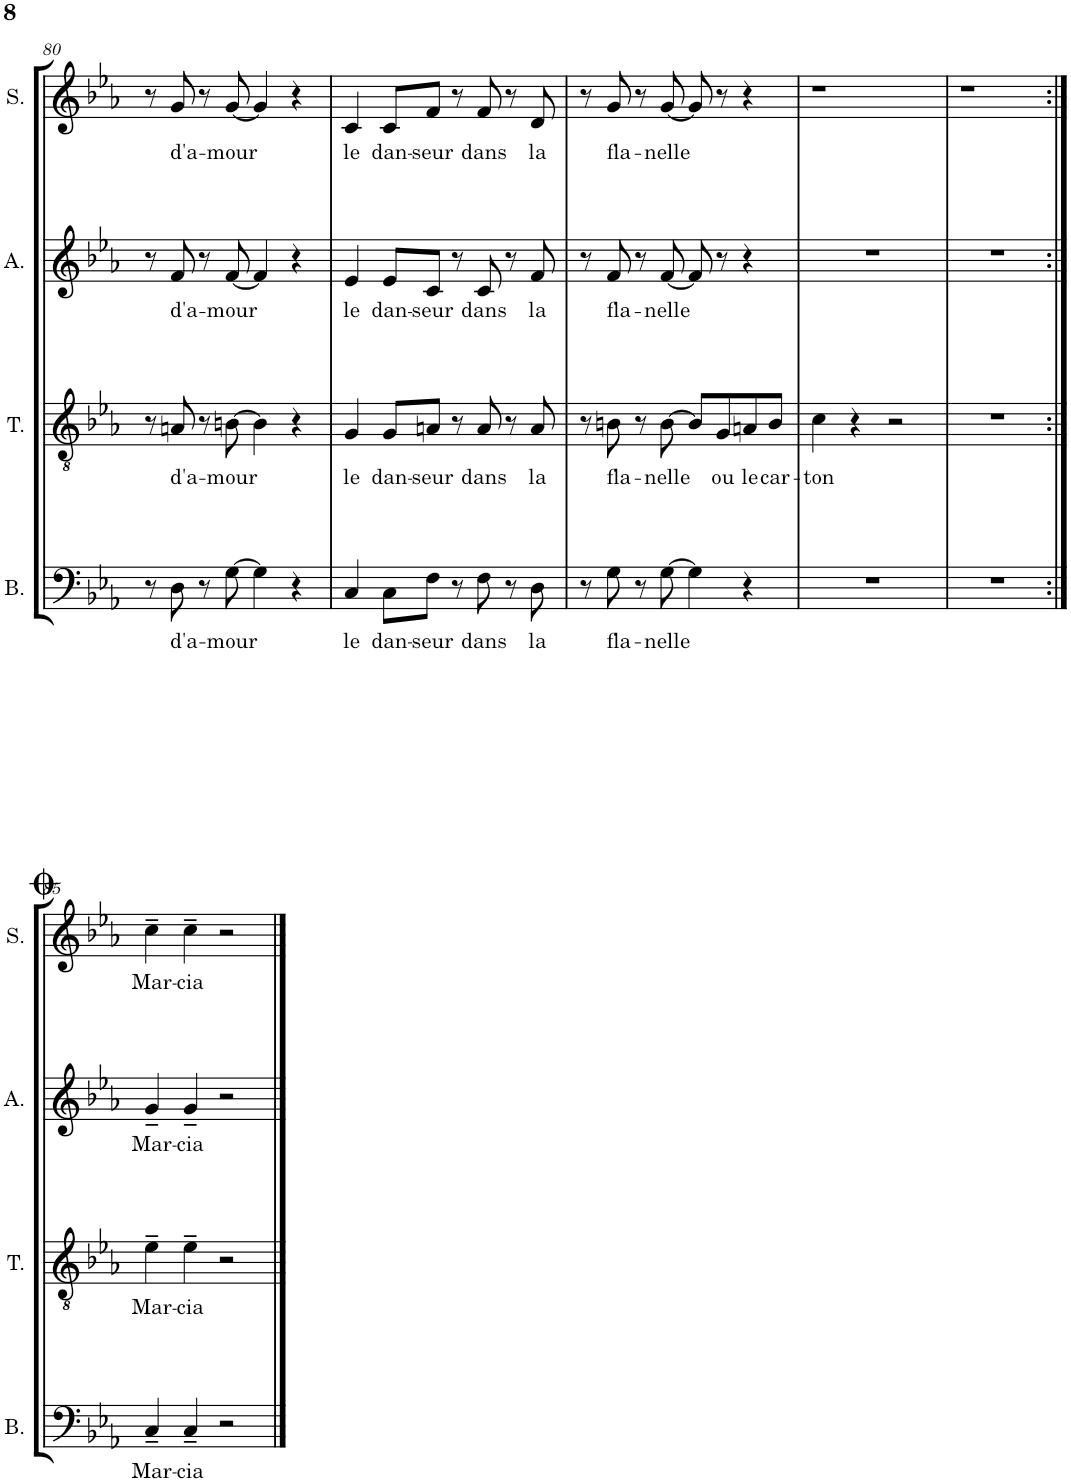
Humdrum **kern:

**kern	**text	**kern	**text	**kern	**text	**kern	**text
*part4	*part4	*part3	*part3	*part2	*part2	*part1	*part1
*staff4	*staff4	*staff3	*staff3	*staff2	*staff2	*staff1	*staff1
*I"Basse	*	*I"Ténor	*	*I"Alto	*	*I"Soprano	*
*I'B.	*	*I'T.	*	*I'A.	*	*I'S.	*
!!LO:PB:g=z
*clefF4	*	*clefGv2	*	*clefG2	*	*clefG2	*
*k[b-e-a-]	*	*k[b-e-a-]	*	*k[b-e-a-]	*	*k[b-e-a-]	*
*M4/4	*	*M4/4	*	*M4/4	*	*M4/4	*
=80	=80	=80	=80	=80	=80	=80	=80
8r	.	8r	.	8r	.	8r	.
!	!LO:LY:b	!	!LO:LY:b	!	!LO:LY:b	!	!LO:LY:b
8D\	d'a-	8An/	d'a-	8f/	d'a-	8g/	d'a-
8r	.	8r	.	8r	.	8r	.
!	!LO:LY:b	!	!LO:LY:b	!	!LO:LY:b	!	!LO:LY:b
[8G\	-mour	[8Bn\	-mour	[8f/	-mour	[8g/	-mour
4G\]	.	4B\]	.	4f/]	.	4g/]	.
4r	.	4r	.	4r	.	4r	.
=81	=81	=81	=81	=81	=81	=81	=81
!	!LO:LY:b	!	!LO:LY:b	!	!LO:LY:b	!	!LO:LY:b
4C/	le	4G/	le	4e-/	le	4c/	le
!	!LO:LY:b	!	!LO:LY:b	!	!LO:LY:b	!	!LO:LY:b
8C\L	dan-	8G/L	dan-	8e-/L	dan-	8c/L	dan-
!	!LO:LY:b	!	!LO:LY:b	!	!LO:LY:b	!	!LO:LY:b
8F\J	-seur	8An/J	-seur	8c/J	-seur	8f/J	-seur
8r	.	8r	.	8r	.	8r	.
!	!LO:LY:b	!	!LO:LY:b	!	!LO:LY:b	!	!LO:LY:b
8F\	dans	8A/	dans	8c/	dans	8f/	dans
8r	.	8r	.	8r	.	8r	.
!	!LO:LY:b	!	!LO:LY:b	!	!LO:LY:b	!	!LO:LY:b
8D\	la	8A/	la	8f/	la	8d/	la
=82	=82	=82	=82	=82	=82	=82	=82
8r	.	8r	.	8r	.	8r	.
!	!LO:LY:b	!	!LO:LY:b	!	!LO:LY:b	!	!LO:LY:b
8G\	fla-	8Bn\	fla-	8f/	fla-	8g/	fla-
8r	.	8r	.	8r	.	8r	.
!	!LO:LY:b	!	!LO:LY:b	!	!LO:LY:b	!	!LO:LY:b
[8G\	-nelle	[8B\	-nelle	[8f/	-nelle	[8g/	-nelle
4G\]	.	8B/L]	.	8f/]	.	8g/]	.
!	!	!	!LO:LY:b	!	!	!	!
.	.	8G/	ou	8r	.	8r	.
!	!	!	!LO:LY:b	!	!	!	!
4r	.	8An/	le	4r	.	4r	.
!	!	!	!LO:LY:b	!	!	!	!
.	.	8B/J	car-	.	.	.	.
=83	=83	=83	=83	=83	=83	=83	=83
!	!	!	!LO:LY:b	!	!	!	!
1r	.	4c\	-ton	1r	.	1r	.
.	.	4r	.	.	.	.	.
.	.	2r	.	.	.	.	.
=84	=84	=84	=84	=84	=84	=84	=84
1r	.	1r	.	1r	.	1r	.
!!LO:LB:g=z
=85:|!	=85:|!	=85:|!	=85:|!	=85:|!	=85:|!	=85:|!	=85:|!
!	!LO:LY:b	!	!LO:LY:b	!	!LO:LY:b	!	!LO:LY:b
4C~/	Mar-	4e-~\	Mar-	4g~/	Mar-	4cc~\	Mar-
!	!LO:LY:b	!	!LO:LY:b	!	!LO:LY:b	!	!LO:LY:b
4C~/	-cia	4e-~\	-cia	4g~/	-cia	4cc~\	-cia
2r	.	2r	.	2r	.	2r	.
==	==	==	==	==	==	==	==
*-	*-	*-	*-	*-	*-	*-	*-
